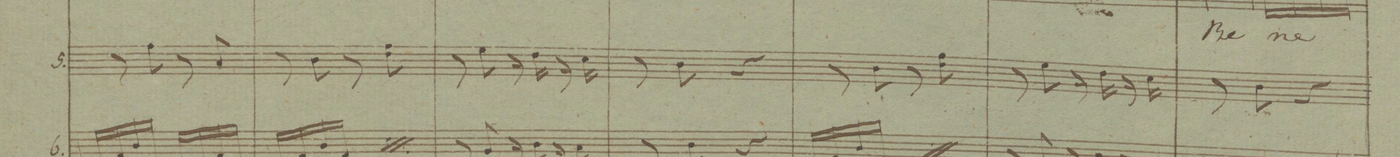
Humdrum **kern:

**kern
*I""Violini
*clefG2
*k[b-e-]
*M2/4
8r
8ff\
8r
8a/
=51
8r
8b-\
8r
8dd\ 8ff
=52
8r
8ee-\
16r
16dd\
16r
16cc\
=53
8r
8b-\
4r
=54
8r
8b-\
8r
8dd\ 8ff
=55
8r
8ee-\
16r
16dd\
16r
16cc\
=56
8r
8b-\
4r
=57
*-
